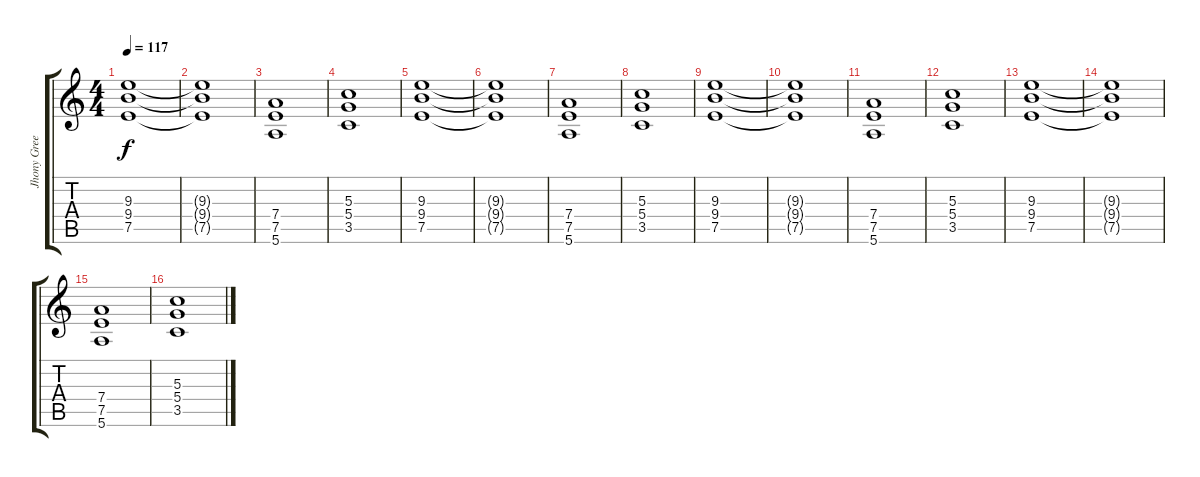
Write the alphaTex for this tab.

\track ("Jhony Greenwood" "Jhony Gree") {instrument overdrivenguitar}
\staff {score tabs}
\tuning (E4 B3 G3 D3 A2 E2) {hide}
\ts (4 4)
\tempo 117
\clef g2
\ks c
(9.3 9.4 7.5).1{dy f} |
(9.3{t} 9.4{t} 7.5{t}).1 |
(7.4 7.5 5.6).1 |
(5.3 5.4 3.5).1 |
(9.3 9.4 7.5).1 |
(9.3{t} 9.4{t} 7.5{t}).1 |
(7.4 7.5 5.6).1 |
(5.3 5.4 3.5).1 |
(9.3 9.4 7.5).1 |
(9.3{t} 9.4{t} 7.5{t}).1 |
(7.4 7.5 5.6).1{volume 8} |
(5.3 5.4 3.5).1 |
(9.3 9.4 7.5).1 |
(9.3{t} 9.4{t} 7.5{t}).1 |
(7.4 7.5 5.6).1{volume 0} |
(5.3 5.4 3.5).1
